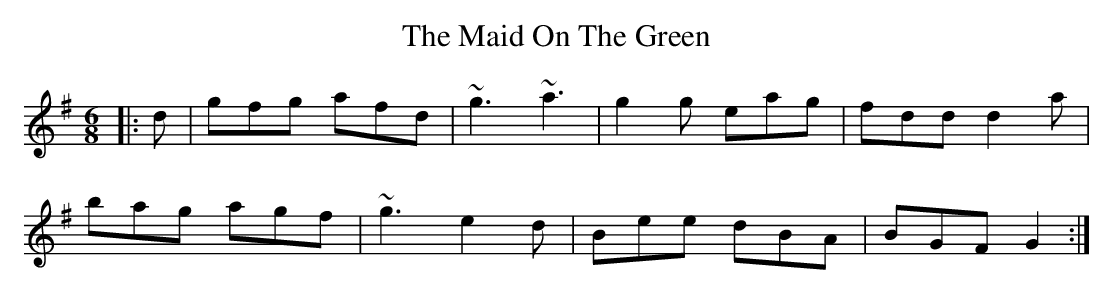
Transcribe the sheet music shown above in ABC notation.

X:1
T: The Maid On The Green
M: 6/8
L: 1/8
K: Gmaj
|:d|gfg afd|~g3 ~a3|g2g eag|fdd d2a|
bag agf|~g3 e2d|Bee dBA|BGF G2:|
